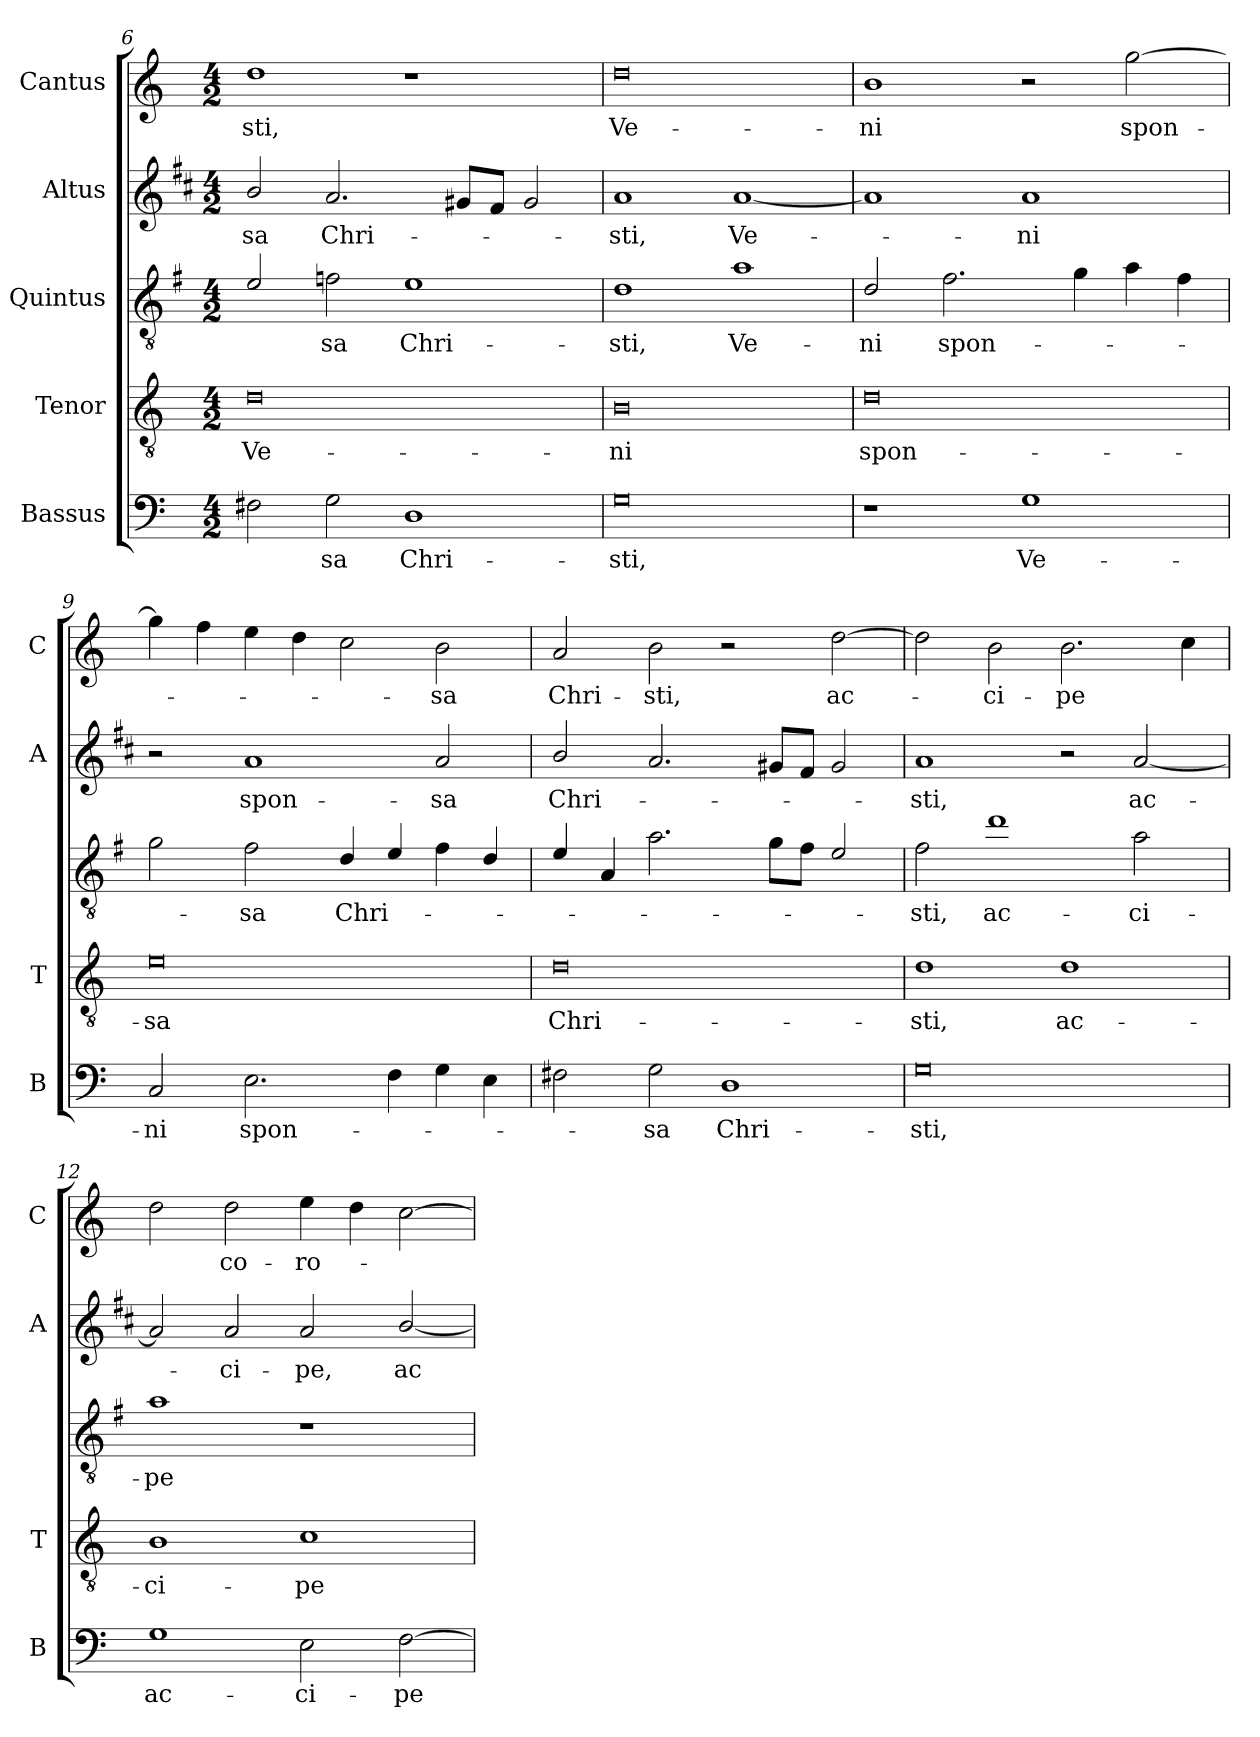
**kern	**text	**kern	**text	**kern	**text	**kern	**text	**kern	**text
*part5	*part5	*part4	*part4	*part3	*part3	*part2	*part2	*part1	*part1
*staff5	*staff5	*staff4	*staff4	*staff3	*staff3	*staff2	*staff2	*staff1	*staff1
*I"Bassus	*	*I"Tenor	*	*I"Quintus	*	*I"Altus	*	*I"Cantus	*
*I'B	*	*I'T	*	*	*	*I'A	*	*I'C	*
*clefF4	*	*clefGv2	*	*clefGv2	*	*clefG2	*	*clefG2	*
*	*	*	*	*ITrd4c7	*	*ITrd1c2	*	*	*
*k[]	*	*k[]	*	*k[]	*	*k[]	*	*k[]	*
*C:	*	*C:	*	*C:	*	*C:	*	*C:	*
*M4/2	*	*M4/2	*	*M4/2	*	*M4/2	*	*M4/2	*
=6	=6	=6	=6	=6	=6	=6	=6	=6	=6
!	!	!	!LO:LY:b	!	!	!	!LO:LY:b	!	!LO:LY:b
2F#X\	.	0d	Ve-	2A/	.	2a/	-sa	1dd	-sti,
!	!LO:LY:b	!	!	!	!LO:LY:b	!	!LO:LY:b	!	!
2G\	-sa	.	.	2B-X\	-sa	2.g/	Chri-	.	.
!	!LO:LY:b	!	!	!	!LO:LY:b	!	!	!	!
1D	Chri-	.	.	1A	Chri-	.	.	1r	.
.	.	.	.	.	.	8f#X/L	.	.	.
.	.	.	.	.	.	8e/J	.	.	.
.	.	.	.	.	.	2f#/	.	.	.
=7	=7	=7	=7	=7	=7	=7	=7	=7	=7
!	!LO:LY:b	!	!LO:LY:b	!	!LO:LY:b	!	!LO:LY:b	!	!LO:LY:b
0G	-sti,	0B	-ni	1G	-sti,	1g	-sti,	0dd	Ve-
!	!	!	!	!	!LO:LY:b	!	!LO:LY:b	!	!
.	.	.	.	1d	Ve-	[1g	Ve-	.	.
=8	=8	=8	=8	=8	=8	=8	=8	=8	=8
!	!	!	!LO:LY:b	!	!LO:LY:b	!	!	!	!LO:LY:b
1r	.	0d	spon-	2G/	-ni	1g]	.	1b	-ni
!	!	!	!	!	!LO:LY:b	!	!	!	!
.	.	.	.	2.B\	spon-	.	.	.	.
!	!LO:LY:b	!	!	!	!	!	!LO:LY:b	!	!
1G	Ve-	.	.	.	.	1g	-ni	2r	.
.	.	.	.	4c\	.	.	.	.	.
!	!	!	!	!	!	!	!	!	!LO:LY:b
.	.	.	.	4d\	.	.	.	[2gg\	spon-
.	.	.	.	4B\	.	.	.	.	.
=9	=9	=9	=9	=9	=9	=9	=9	=9	=9
!	!LO:LY:b	!	!LO:LY:b	!	!	!	!	!	!
2C/	-ni	0e	-sa	2c\	.	2r	.	4gg\]	.
.	.	.	.	.	.	.	.	4ff\	.
!	!LO:LY:b	!	!	!	!LO:LY:b	!	!LO:LY:b	!	!
2.E\	spon-	.	.	2B\	-sa	1g	spon-	4ee\	.
.	.	.	.	.	.	.	.	4dd\	.
!	!	!	!	!	!LO:LY:b	!	!	!	!
.	.	.	.	4G/	Chri-	.	.	2cc\	.
4F\	.	.	.	4A/	.	.	.	.	.
!	!	!	!	!	!	!	!LO:LY:b	!	!LO:LY:b
4G\	.	.	.	4B\	.	2g/	-sa	2b\	-sa
4E\	.	.	.	4G/	.	.	.	.	.
!!LO:LB:g=z
=10	=10	=10	=10	=10	=10	=10	=10	=10	=10
!	!	!	!LO:LY:b	!	!	!	!LO:LY:b	!	!LO:LY:b
2F#X\	.	0d	Chri-	4A/	.	2a/	Chri-	2a/	Chri-
.	.	.	.	4D/	.	.	.	.	.
!	!LO:LY:b	!	!	!	!	!	!	!	!LO:LY:b
2G\	-sa	.	.	2.d\	.	2.g/	.	2b\	-sti,
!	!LO:LY:b	!	!	!	!	!	!	!	!
1D	Chri-	.	.	.	.	.	.	2r	.
.	.	.	.	8c\L	.	8f#X/L	.	.	.
.	.	.	.	8B\J	.	8e/J	.	.	.
!	!	!	!	!	!	!	!	!	!LO:LY:b
.	.	.	.	2A/	.	2f#/	.	[2dd\	ac-
=11	=11	=11	=11	=11	=11	=11	=11	=11	=11
!	!LO:LY:b	!	!LO:LY:b	!	!LO:LY:b	!	!LO:LY:b	!	!
0G	-sti,	1d	-sti,	2B\	-sti,	1g	-sti,	2dd\]	.
!	!	!	!	!	!LO:LY:b	!	!	!	!LO:LY:b
.	.	.	.	1g	ac-	.	.	2b\	-ci-
!	!	!	!LO:LY:b	!	!	!	!	!	!LO:LY:b
.	.	1d	ac-	.	.	2r	.	2.b\	-pe
!	!	!	!	!	!LO:LY:b	!	!LO:LY:b	!	!
.	.	.	.	2d\	-ci-	[2g/	ac-	.	.
.	.	.	.	.	.	.	.	4cc\	.
=12	=12	=12	=12	=12	=12	=12	=12	=12	=12
!	!LO:LY:b	!	!LO:LY:b	!	!LO:LY:b	!	!	!	!
1G	ac-	1B	-ci-	1d	-pe	2g/]	.	2dd\	.
!	!	!	!	!	!	!	!LO:LY:b	!	!LO:LY:b
.	.	.	.	.	.	2g/	-ci-	2dd\	co-
!	!LO:LY:b	!	!LO:LY:b	!	!	!	!LO:LY:b	!	!LO:LY:b
2E\	-ci-	1c	-pe	1r	.	2g/	-pe,	4ee\	-ro-
.	.	.	.	.	.	.	.	4dd\	.
!	!LO:LY:b	!	!	!	!	!	!LO:LY:b	!	!
[2F\	-pe	.	.	.	.	[2a/	ac-	[2cc\	.
=	=	=	=	=	=	=	=	=	=
*-	*-	*-	*-	*-	*-	*-	*-	*-	*-
